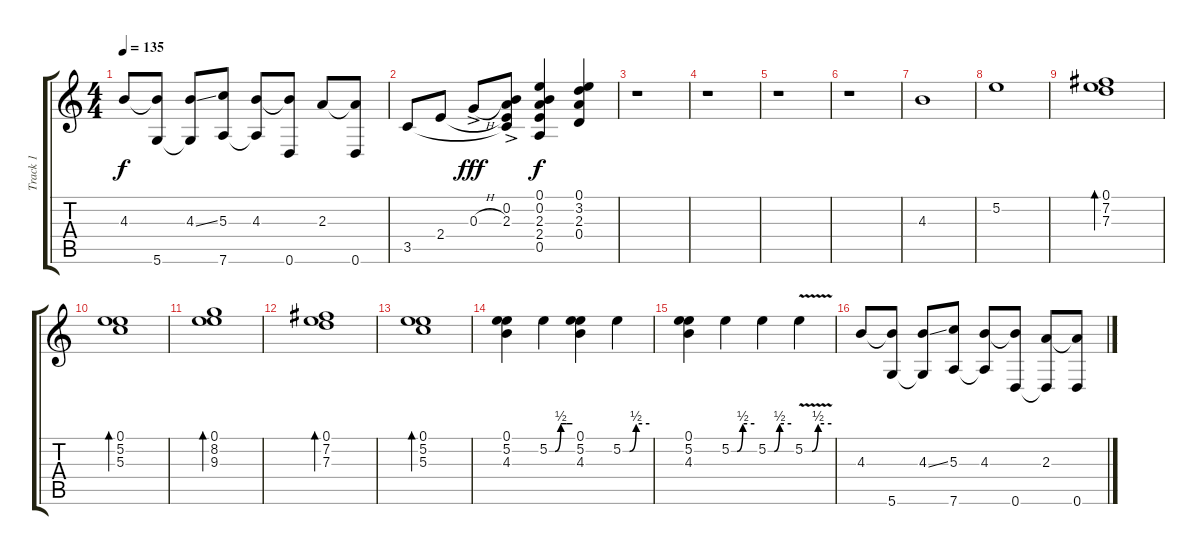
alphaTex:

\track ("Track 1" "Track 1") {instrument distortionguitar}
\staff {score tabs}
\tuning (E4 B3 G3 D3 A2 D2) {hide}
\ts (4 4)
\tempo 135
\clef g2
\ks c
4.3.8{dy f} (4.3{t} 5.6).8 (4.3{ss} 5.6{t}).8 (5.3 7.6).8 (4.3 7.6{t}).8 (4.3{t} 0.6).8 2.3.8 (2.3{t} 0.6).8 |
3.5.8 2.4.8 0.3{h ac}.8{dy fff} (0.2{ac} 2.3{ac} 2.4{t} 3.5{t}).8 (0.1 0.2 2.3 2.4 0.5).4{dy f} (0.1 3.2 2.3 0.4).4 |
r.1 |
r.1 |
r.1 |
r.1 |
4.3.1{instrument electricguitarmuted} |
5.2.1 |
(0.1 7.2 7.3).1{bd 240} |
(0.1 5.2 5.3).1{bd 240} |
(0.1 8.2 9.3).1{bd 240} |
(0.1 7.2 7.3).1{bd 240} |
(0.1 5.2 5.3).1{bd 240} |
(0.1 5.2 4.3).4{instrument distortionguitar} 5.2{be (custom 0 0 15 0 30 2 45 2 60 2)}.4 (0.1 5.2 4.3).4 5.2{be (custom 0 0 15 0 30 2 60 2)}.4 |
(0.1 5.2 4.3).4 5.2{be (custom 0 0 15 0 30 2 60 2)}.4 5.2{be (custom 0 0 16 0 30 2 60 2)}.4 5.2{be (custom 0 0 16 0 30 2 60 2) v}.4 |
4.3.8 (4.3{t} 5.6).8 (4.3{ss} 5.6{t}).8 (5.3 7.6).8 (4.3 7.6{t}).8 (4.3{t} 0.6).8 (2.3 0.6{t}).8 (2.3{t} 0.6).8
